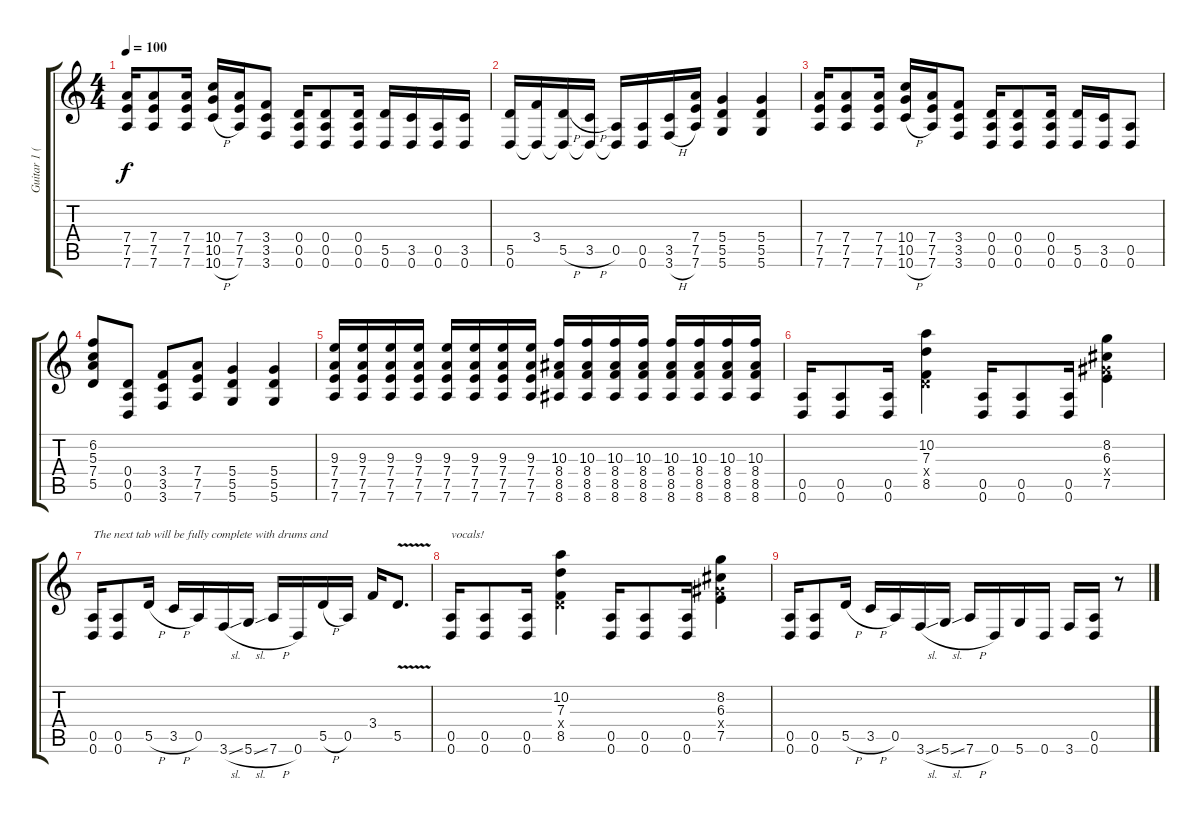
\track ("Guitar 1 (Ian D'Sa)" "Guitar 1 (") {instrument distortionguitar}
\staff {score tabs}
\tuning (E4 B3 G3 D3 A2 D2) {hide}
\ts (4 4)
\tempo 100
\clef g2
\ks c
(7.4 7.5 7.6).16{dy f} (7.4 7.5 7.6).8 (7.4 7.5 7.6).16 (10.4 10.5 10.6{h}).16 (7.4 7.5 7.6).16 (3.4 3.5 3.6).8 (0.4 0.5 0.6).16 (0.4 0.5 0.6).8 (0.4 0.5 0.6).16 (5.5 0.6).16 (3.5 0.6).16 (0.5 0.6).16 (3.5 0.6).16 |
(5.5 0.6).16 (3.4 0.6{t}).16 (5.5{h} 0.6{t}).16 (3.5{h} 0.6{t}).16 (0.5 0.6{t}).16 (0.5 0.6).16 (3.5 3.6{h}).16 (7.4 7.5 7.6).16 (5.4 5.5 5.6).4 (5.4 5.5 5.6).4 |
(7.4 7.5 7.6).16 (7.4 7.5 7.6).8 (7.4 7.5 7.6).16 (10.4 10.5 10.6{h}).16 (7.4 7.5 7.6).16 (3.4 3.5 3.6).8 (0.4 0.5 0.6).16 (0.4 0.5 0.6).8 (0.4 0.5 0.6).16 (5.5 0.6).16 (3.5 0.6).16 (0.5 0.6).8 |
(6.2 5.3 7.4 5.5).8 (0.4 0.5 0.6).8 (3.4 3.5 3.6).8 (7.4 7.5 7.6).8 (5.4 5.5 5.6).4 (5.4 5.5 5.6).4 |
(9.3 7.4 7.5 7.6).16 (9.3 7.4 7.5 7.6).16 (9.3 7.4 7.5 7.6).16 (9.3 7.4 7.5 7.6).16 (9.3 7.4 7.5 7.6).16 (9.3 7.4 7.5 7.6).16 (9.3 7.4 7.5 7.6).16 (9.3 7.4 7.5 7.6).16 (10.3 8.4 8.5 8.6).16 (10.3 8.4 8.5 8.6).16 (10.3 8.4 8.5 8.6).16 (10.3 8.4 8.5 8.6).16 (10.3 8.4 8.5 8.6).16 (10.3 8.4 8.5 8.6).16 (10.3 8.4 8.5 8.6).16 (10.3 8.4 8.5 8.6).16 |
(0.5 0.6).16{balance 0} (0.5 0.6).8 (0.5 0.6).16 (10.2 7.3 0.4{x} 8.5).4 (0.5 0.6).16 (0.5 0.6).8 (0.5 0.6).16 (8.2 6.3 6.4{x} 7.5).4 |
(0.5 0.6).16{txt "The next tab will be fully complete with drums and"} (0.5 0.6).8 5.5{h}.16 3.5{h}.16 0.5.16 3.6{sl}.16 5.6{sl}.16 7.6{h}.16 0.6.16 5.5{h}.16 0.5.16 3.4.16 5.5{v}.8{d} |
(0.5 0.6).16{txt "vocals!"} (0.5 0.6).8 (0.5 0.6).16 (10.2 7.3 0.4{x} 8.5).4 (0.5 0.6).16 (0.5 0.6).8 (0.5 0.6).16 (8.2 6.3 6.4{x} 7.5).4 |
(0.5 0.6).16 (0.5 0.6).8 5.5{h}.16 3.5{h}.16 0.5.16 3.6{sl}.16 5.6{sl}.16 7.6{h}.16 0.6.16 5.6.16 0.6.16 3.6.16 (0.5 0.6).16 r.8
